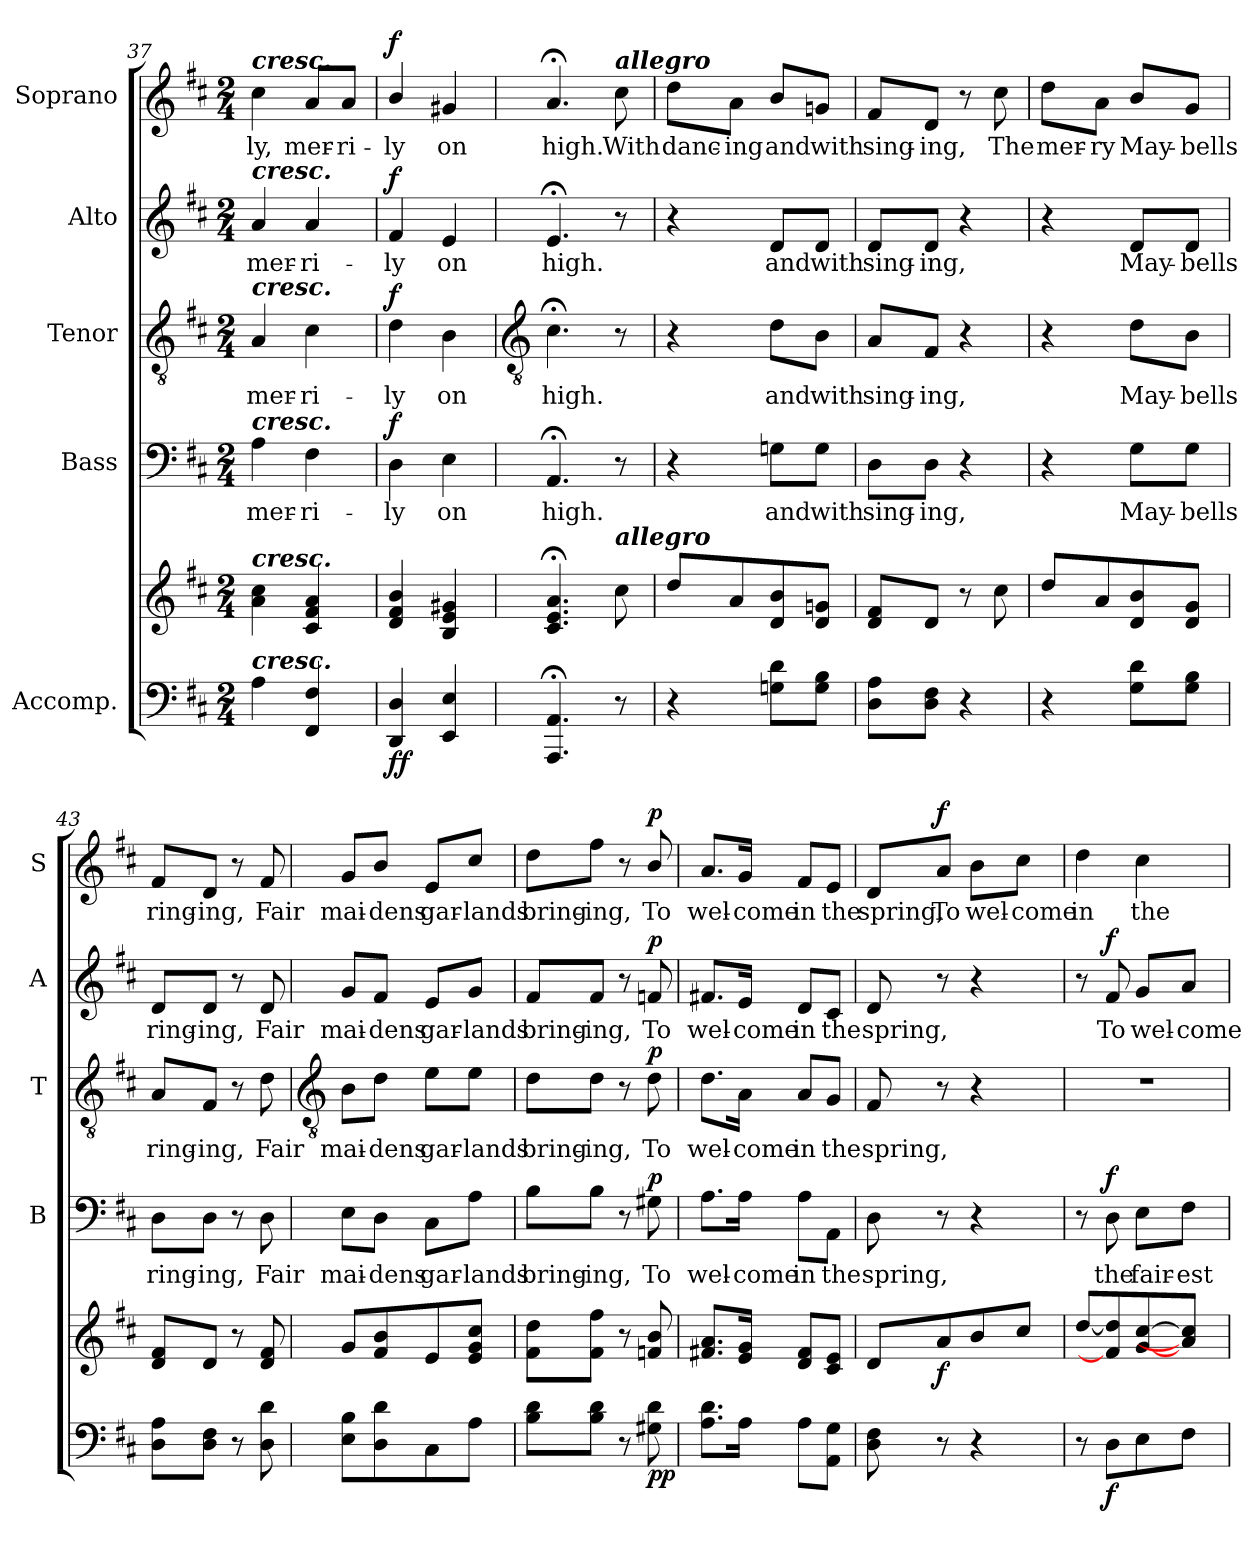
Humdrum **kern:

**kern	**kern	**dynam	**kern	**text	**dynam	**kern	**text	**dynam	**kern	**text	**dynam	**kern	**text	**dynam
*part5	*part5	*part5	*part4	*part4	*part4	*part3	*part3	*part3	*part2	*part2	*part2	*part1	*part1	*part1
*staff6	*staff5	*staff5/6	*staff4	*staff4	*staff4	*staff3	*staff3	*staff3	*staff2	*staff2	*staff2	*staff1	*staff1	*staff1
*I"Accomp.	*	*	*I"Bass	*	*	*I"Tenor	*	*	*I"Alto	*	*	*I"Soprano	*	*
*	*	*	*I'B	*	*	*I'T	*	*	*I'A	*	*	*I'S	*	*
*clefF4	*clefG2	*	*clefF4	*	*	*clefGv2	*	*	*clefG2	*	*	*clefG2	*	*
*k[f#c#]	*k[f#c#]	*	*k[f#c#]	*	*	*k[f#c#]	*	*	*k[f#c#]	*	*	*k[f#c#]	*	*
*D:	*D:	*	*D:	*	*	*D:	*	*	*D:	*	*	*D:	*	*
*M2/4	*M2/4	*	*M2/4	*	*	*M2/4	*	*	*M2/4	*	*	*M2/4	*	*
=37	=37	=37	=37	=37	=37	=37	=37	=37	=37	=37	=37	=37	=37	=37
!	!	!	!	!	!	!	!	!	!	!	!	!LO:TX:a:Bi:t=cresc.	!	!
!	!	!	!	!	!	!	!	!	!LO:TX:a:Bi:t=cresc.	!	!	!	!	!
!	!	!	!	!	!	!LO:TX:a:Bi:t=cresc.	!	!	!	!	!	!	!	!
!	!	!	!LO:TX:a:Bi:t=cresc.	!	!	!	!	!	!	!	!	!	!	!
!	!LO:TX:a:Bi:t=cresc.	!	!	!	!	!	!	!	!	!	!	!	!	!
!LO:TX:a:Bi:t=cresc.	!	!	!	!	!	!	!	!	!	!	!	!	!	!
!	!	!	!	!LO:LY:b	!	!	!LO:LY:b	!	!	!LO:LY:b	!	!	!LO:LY:b	!
4A	4a 4cc#	.	4A	mer-	.	4A	mer-	.	4a	mer-	.	4cc#	-ly,	.
!	!	!	!	!LO:LY:b	!	!	!LO:LY:b	!	!	!LO:LY:b	!	!	!LO:LY:b	!
4FF# 4F#	4c# 4f# 4a	.	4F#	-ri-	.	4c#	-ri-	.	4a	-ri-	.	8a/L	mer-	.
!	!	!	!	!	!	!	!	!	!	!	!	!	!LO:LY:b	!
.	.	.	.	.	.	.	.	.	.	.	.	8a/J	-ri-	.
=38	=38	=38	=38	=38	=38	=38	=38	=38	=38	=38	=38	=38	=38	=38
!	!	!LO:DY:b=2	!	!LO:LY:b	!	!	!LO:LY:b	!	!	!LO:LY:b	!	!	!LO:LY:b	!
!	!	!LO:DY:n=1:b	!	!	!LO:DY:b	!	!	!LO:DY:b	!	!	!LO:DY:b	!	!	!LO:DY:b
4DD 4D	4d/ 4f#/ 4b/	f f	4D	ly	f	4d	ly	f	4f#	ly	f	4b/	ly	f
!	!	!	!	!LO:LY:b	!	!	!LO:LY:b	!	!	!LO:LY:b	!	!	!LO:LY:b	!
4EE 4E	4B 4e 4g#X	.	4E	on	.	4B	on	.	4e	on	.	4g#X	on	.
!!LO:LB:g=z
=39	=39	=39	=39	=39	=39	=39	=39	=39	=39	=39	=39	=39	=39	=39
*	*	*	*	*	*	*clefGv2	*	*	*	*	*	*	*	*
!	!	!	!	!LO:LY:b	!	!	!LO:LY:b	!	!	!LO:LY:b	!	!	!LO:LY:b	!
4.AAA;< 4.AA;<	4.c#;< 4.e;< 4.a;<	.	4.AA;<	high.	.	4.c#;<	high.	.	4.e;<	high.	.	4.a;<	high.	.
!	!	!	!	!	!	!	!	!	!	!	!	!LO:TX:a:Bi:t=allegro	!	!
!	!LO:TX:a:Bi:t=allegro	!	!	!	!	!	!	!	!	!	!	!	!	!
!	!	!	!	!	!	!	!	!	!	!	!	!	!LO:LY:b	!
8r	8cc#	.	8r	.	.	8r	.	.	8r	.	.	8cc#	With	.
=40	=40	=40	=40	=40	=40	=40	=40	=40	=40	=40	=40	=40	=40	=40
!	!	!	!	!	!	!	!	!	!	!	!	!	!LO:LY:b	!
4r	8ddL	.	4r	.	.	4r	.	.	4r	.	.	8dd\L	danc-	.
!	!	!	!	!	!	!	!	!	!	!	!	!	!LO:LY:b	!
.	8a	.	.	.	.	.	.	.	.	.	.	8a\J	-ing	.
!	!	!	!	!LO:LY:b	!	!	!LO:LY:b	!	!	!LO:LY:b	!	!	!LO:LY:b	!
8Gn 8dL	8d/ 8b/	.	8Gn\L	and	.	8d\L	and	.	8d/L	and	.	8b/L	and	.
!	!	!	!	!LO:LY:b	!	!	!LO:LY:b	!	!	!LO:LY:b	!	!	!LO:LY:b	!
8G 8BJ	8d 8gnJ	.	8G\J	with	.	8B\J	with	.	8d/J	with	.	8gn/J	with	.
=41	=41	=41	=41	=41	=41	=41	=41	=41	=41	=41	=41	=41	=41	=41
!	!	!	!	!LO:LY:b	!	!	!LO:LY:b	!	!	!LO:LY:b	!	!	!LO:LY:b	!
8D 8AL	8d 8f#L	.	8D\L	sing-	.	8A/L	sing-	.	8d/L	sing-	.	8f#/L	sing-	.
!	!	!	!	!LO:LY:b	!	!	!LO:LY:b	!	!	!LO:LY:b	!	!	!LO:LY:b	!
8D 8F#J	8dJ	.	8D\J	-ing,	.	8F#/J	-ing,	.	8d/J	-ing,	.	8d/J	-ing,	.
4r	8r	.	4r	.	.	4r	.	.	4r	.	.	8r	.	.
!	!	!	!	!	!	!	!	!	!	!	!	!	!LO:LY:b	!
.	8cc#	.	.	.	.	.	.	.	.	.	.	8cc#	The	.
=42	=42	=42	=42	=42	=42	=42	=42	=42	=42	=42	=42	=42	=42	=42
!	!	!	!	!	!	!	!	!	!	!	!	!	!LO:LY:b	!
4r	8ddL	.	4r	.	.	4r	.	.	4r	.	.	8dd\L	mer-	.
!	!	!	!	!	!	!	!	!	!	!	!	!	!LO:LY:b	!
.	8a	.	.	.	.	.	.	.	.	.	.	8a\J	-ry	.
!	!	!	!	!LO:LY:b	!	!	!LO:LY:b	!	!	!LO:LY:b	!	!	!LO:LY:b	!
8G 8dL	8d/ 8b/	.	8G\L	May-	.	8d\L	May-	.	8d/L	May-	.	8b/L	May-	.
!	!	!	!	!LO:LY:b	!	!	!LO:LY:b	!	!	!LO:LY:b	!	!	!LO:LY:b	!
8G 8BJ	8d 8gJ	.	8G\J	-bells	.	8B\J	-bells	.	8d/J	-bells	.	8g/J	-bells	.
=43	=43	=43	=43	=43	=43	=43	=43	=43	=43	=43	=43	=43	=43	=43
!	!	!	!	!LO:LY:b	!	!	!LO:LY:b	!	!	!LO:LY:b	!	!	!LO:LY:b	!
8D 8AL	8d 8f#L	.	8D\L	ring-	.	8A/L	ring-	.	8d/L	ring-	.	8f#/L	ring-	.
!	!	!	!	!LO:LY:b	!	!	!LO:LY:b	!	!	!LO:LY:b	!	!	!LO:LY:b	!
8D 8F#J	8dJ	.	8D\J	-ing,	.	8F#/J	-ing,	.	8d/J	-ing,	.	8d/J	-ing,	.
8r	8r	.	8r	.	.	8r	.	.	8r	.	.	8r	.	.
!	!	!	!	!LO:LY:b	!	!	!LO:LY:b	!	!	!LO:LY:b	!	!	!LO:LY:b	!
8D 8d	8d 8f#	.	8D	Fair	.	8d	Fair	.	8d	Fair	.	8f#	Fair	.
!!LO:LB:g=z
=44	=44	=44	=44	=44	=44	=44	=44	=44	=44	=44	=44	=44	=44	=44
*	*	*	*	*	*	*clefGv2	*	*	*	*	*	*	*	*
!	!	!	!	!LO:LY:b	!	!	!LO:LY:b	!	!	!LO:LY:b	!	!	!LO:LY:b	!
8E 8BL	8gL	.	8E\L	mai-	.	8B\L	mai-	.	8g/L	mai-	.	8g/L	mai-	.
!	!	!	!	!LO:LY:b	!	!	!LO:LY:b	!	!	!LO:LY:b	!	!	!LO:LY:b	!
8D 8d	8f#/ 8b/	.	8D\J	-dens	.	8d\J	-dens	.	8f#/J	-dens	.	8b/J	-dens	.
!	!	!	!	!LO:LY:b	!	!	!LO:LY:b	!	!	!LO:LY:b	!	!	!LO:LY:b	!
8C#	8e	.	8C#\L	gar-	.	8e\L	gar-	.	8e/L	gar-	.	8e/L	gar-	.
!	!	!	!	!LO:LY:b	!	!	!LO:LY:b	!	!	!LO:LY:b	!	!	!LO:LY:b	!
8AJ	8e 8g 8cc#J	.	8A\J	-lands	.	8e\J	-lands	.	8g/J	-lands	.	8cc#/J	-lands	.
=45	=45	=45	=45	=45	=45	=45	=45	=45	=45	=45	=45	=45	=45	=45
!	!	!	!	!LO:LY:b	!	!	!LO:LY:b	!	!	!LO:LY:b	!	!	!LO:LY:b	!
8B 8dL	8f# 8ddL	.	8B\L	bring-	.	8d\L	bring-	.	8f#/L	bring-	.	8dd\L	bring-	.
!	!	!	!	!LO:LY:b	!	!	!LO:LY:b	!	!	!LO:LY:b	!	!	!LO:LY:b	!
8B 8dJ	8f# 8ff#J	.	8B\J	-ing,	.	8d\J	-ing,	.	8f#/J	-ing,	.	8ff#\J	-ing,	.
8r	8r	.	8r	.	.	8r	.	.	8r	.	.	8r	.	.
!	!	!LO:DY:b=2	!	!LO:LY:b	!	!	!LO:LY:b	!	!	!LO:LY:b	!	!	!LO:LY:b	!
!	!	!LO:DY:n=1:b	!	!	!LO:DY:b	!	!	!LO:DY:b	!	!	!LO:DY:b	!	!	!LO:DY:b
8G#X 8d	8fn/ 8b/	p p	8G#X	To	p	8d	To	p	8fn	To	p	8b/	To	p
=46	=46	=46	=46	=46	=46	=46	=46	=46	=46	=46	=46	=46	=46	=46
!	!	!	!	!LO:LY:b	!	!	!LO:LY:b	!	!	!LO:LY:b	!	!	!LO:LY:b	!
8.A 8.dL	8.f#X 8.aL	.	8.A\L	wel-	.	8.d\L	wel-	.	8.f#X/L	wel-	.	8.a/L	wel-	.
!	!	!	!	!LO:LY:b	!	!	!LO:LY:b	!	!	!LO:LY:b	!	!	!LO:LY:b	!
16AJ	16e 16gJ	.	16A\Jk	-come	.	16A\Jk	-come	.	16e/Jk	-come	.	16g/Jk	-come	.
!	!	!	!	!LO:LY:b	!	!	!LO:LY:b	!	!	!LO:LY:b	!	!	!LO:LY:b	!
8AL	8d 8f#L	.	8A\L	in	.	8A/L	in	.	8d/L	in	.	8f#/L	in	.
!	!	!	!	!LO:LY:b	!	!	!LO:LY:b	!	!	!LO:LY:b	!	!	!LO:LY:b	!
8AA 8GJ	8c# 8eJ	.	8AA\J	the	.	8G/J	the	.	8c#/J	the	.	8e/J	the	.
=47	=47	=47	=47	=47	=47	=47	=47	=47	=47	=47	=47	=47	=47	=47
!	!	!	!	!LO:LY:b	!	!	!LO:LY:b	!	!	!LO:LY:b	!	!	!LO:LY:b	!
8D 8F#	8dL	.	8D	spring,	.	8F#	spring,	.	8d	spring,	.	8d/L	spring,	.
!	!	!LO:DY:b	!	!	!	!	!	!	!	!	!	!	!LO:LY:b	!LO:DY:b
8r	8a	f	8r	.	.	8r	.	.	8r	.	.	8a/J	To	f
!	!	!	!	!	!	!	!	!	!	!	!	!	!LO:LY:b	!
4r	8b	.	4r	.	.	4r	.	.	4r	.	.	8b\L	wel-	.
!	!	!	!	!	!	!	!	!	!	!	!	!	!LO:LY:b	!
.	8cc#J	.	.	.	.	.	.	.	.	.	.	8cc#\J	-come	.
=48	=48	=48	=48	=48	=48	=48	=48	=48	=48	=48	=48	=48	=48	=48
!	!	!	!	!	!	!LO:N:vis=1	!	!	!	!	!	!	!LO:LY:b	!
8r	[8ddL	.	8r	.	.	2r	.	.	8r	.	.	4dd	in	.
!	!	!LO:DY:b=2	!	!LO:LY:b	!LO:DY:b	!	!	!	!	!LO:LY:b	!LO:DY:b	!	!	!
8DL	8f#] 8dd]	f	8D	the	f	.	.	.	8f#	To	f	.	.	.
!	!	!	!	!LO:LY:b	!	!	!	!	!	!LO:LY:b	!	!	!LO:LY:b	!
8E	[8g [8cc#	.	8E\L	fair-	.	.	.	.	8g/L	wel-	.	4cc#	the	.
!	!	!	!	!LO:LY:b	!	!	!	!	!	!LO:LY:b	!	!	!	!
8F#J	8a] 8cc#]J	.	8F#\J	-est	.	.	.	.	8a/J	-come	.	.	.	.
=	=	=	=	=	=	=	=	=	=	=	=	=	=	=
*-	*-	*-	*-	*-	*-	*-	*-	*-	*-	*-	*-	*-	*-	*-
